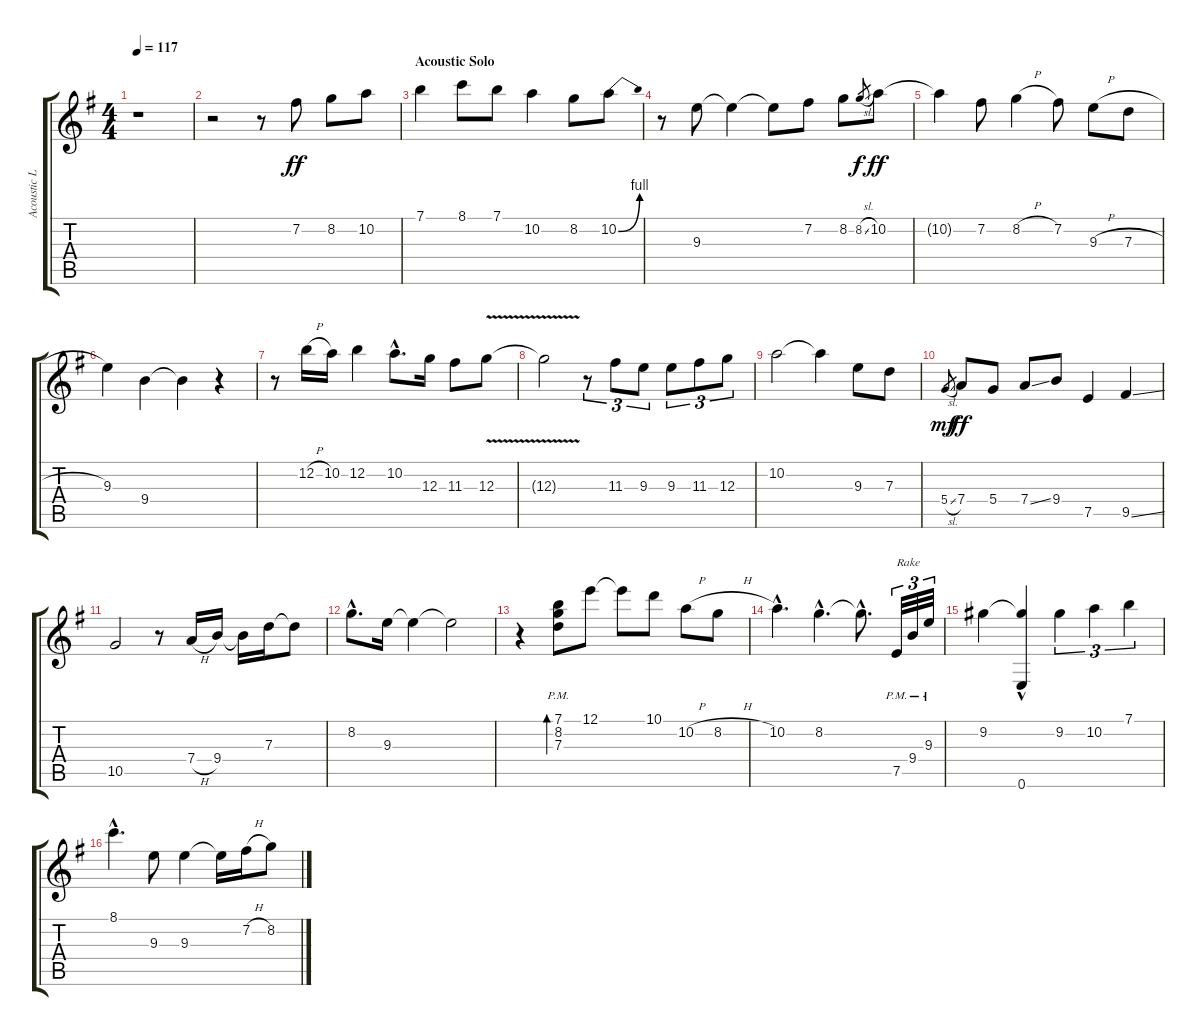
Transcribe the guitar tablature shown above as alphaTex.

\track ("Acoustic Lead G." "Acoustic L") {instrument acousticguitarsteel}
\staff {score tabs}
\tuning (E4 B3 G3 D3 A2 E2) {hide}
\ts (4 4)
\tempo 117
\clef g2
\ks g
r.1{dy ff} |
r.2 r.8 7.2.8 8.2.8 10.2.8 |
\section ("" "Acoustic Solo")
7.1.4 8.1.8 7.1.8 10.2.4 8.2.8 10.2{be (bend 0 0 60 4)}.8 |
r.8 9.3.8 9.3{t}.4 9.3{t}.8 7.2.8 8.2.8 8.2{sl}.8{gr dy f} 10.2.8{dy ff} |
10.2{t}.4 7.2.8 8.2{h}.4 7.2.8 9.3{h}.8 7.3{h}.8 |
9.3.4 9.4.4 9.4{t}.4 r.4 |
r.8 12.2{h}.16 10.2.16 12.2.4 10.2{hac}.8{d} 12.3.16 11.3.8 12.3{v}.8 |
12.3{t}.2 r.8{tu (3 2)} 11.3.8{tu (3 2)} 9.3.8{tu (3 2)} 9.3.8{tu (3 2)} 11.3.8{tu (3 2)} 12.3.8{tu (3 2)} |
10.2.2 10.2{t}.4 9.3.8 7.3.8 |
5.4{sl}.8{gr dy mf} 7.4.8{dy ff} 5.4.8 7.4{ss}.8 9.4.8 7.5.4 9.5{ss}.4 |
10.5.2 r.8 7.4{h}.16 9.4.16 9.4{t}.16 7.3.16 7.3{t}.8 |
8.2{hac}.8{d} 9.3.16 9.3{t}.4 9.3{t}.2 |
r.4 (7.1 8.2 7.3{pm}).8{bd 240} 12.1.8 12.1{t}.8 10.1.8 10.2{h}.8 8.2{h}.8 |
10.2{hac}.4{d} 8.2{hac}.4{d} 8.2{hac t}.8{d} 7.5{pm}.32{tu (3 2) txt "Rake"} 9.4{pm}.32{tu (3 2)} 9.3{pm}.32{tu (3 2)} |
9.2.4 (9.2{t} 0.6{hac}).4 9.2.4{tu (3 2)} 10.2.4{tu (3 2)} 7.1.4{tu (3 2)} |
8.1{hac}.4{d} 9.3.8 9.3.4 9.3{t}.16 7.2{h}.16 8.2.8
